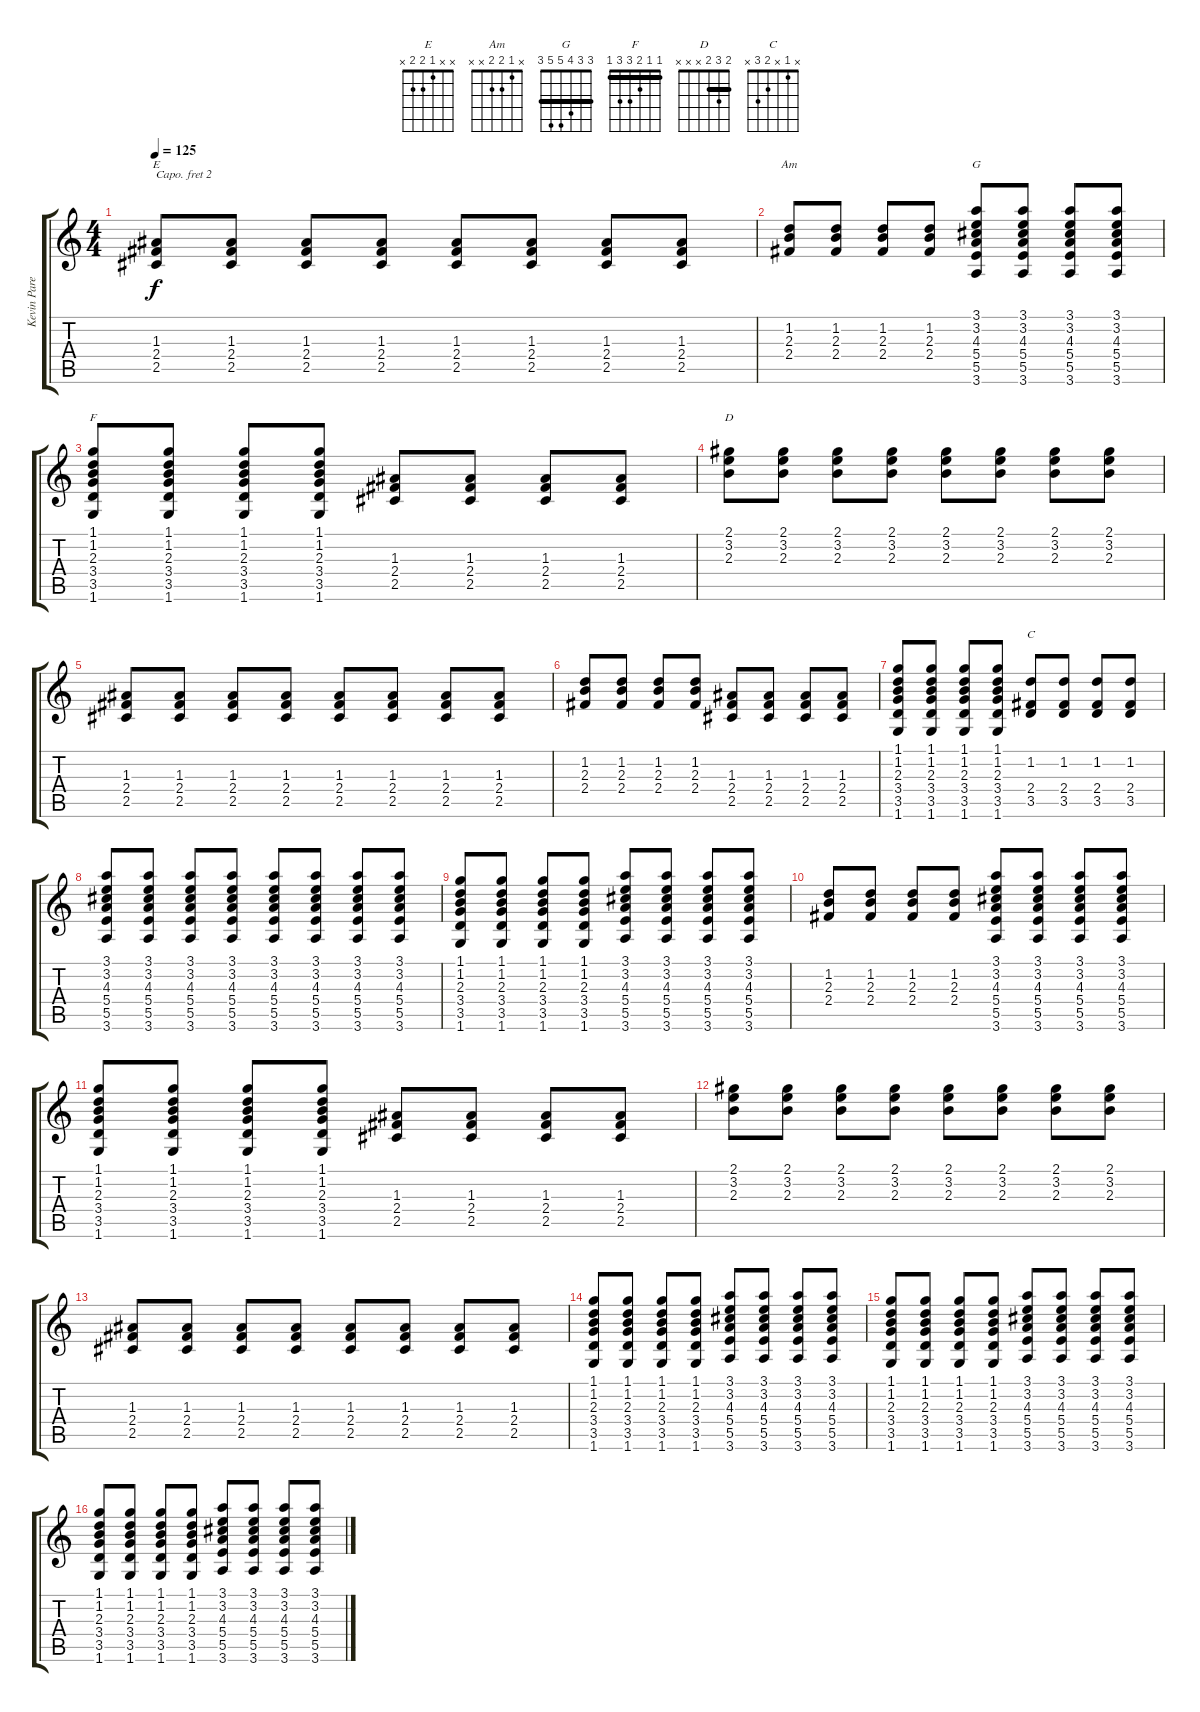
\track ("Kevin Parent " "Kevin Pare") {instrument acousticguitarsteel}
\staff {score tabs}
\capo 2
\tuning (E4 B3 G3 D3 A2 E2) {hide}
\chord ("E" x x 1 2 2 x)
\chord ("Am" x 1 2 2 x x)
\chord ("G" 3 3 4 5 5 3) {barre 3}
\chord ("F" 1 1 2 3 3 1) {barre 1}
\chord ("D" 2 3 2 x x x) {barre 2}
\chord ("C" x 1 x 2 3 x)
\ts (4 4)
\tempo 125
\clef g2
\ks c
(1.3 2.4 2.5).8{ch "E" dy f} (1.3 2.4 2.5).8 (1.3 2.4 2.5).8 (1.3 2.4 2.5).8 (1.3 2.4 2.5).8 (1.3 2.4 2.5).8 (1.3 2.4 2.5).8 (1.3 2.4 2.5).8 |
(1.2 2.3 2.4).8{ch "Am"} (1.2 2.3 2.4).8 (1.2 2.3 2.4).8 (1.2 2.3 2.4).8 (3.1 3.2 4.3 5.4 5.5 3.6).8{ch "G"} (3.1 3.2 4.3 5.4 5.5 3.6).8 (3.1 3.2 4.3 5.4 5.5 3.6).8 (3.1 3.2 4.3 5.4 5.5 3.6).8 |
(1.1 1.2 2.3 3.4 3.5 1.6).8{ch "F"} (1.1 1.2 2.3 3.4 3.5 1.6).8 (1.1 1.2 2.3 3.4 3.5 1.6).8 (1.1 1.2 2.3 3.4 3.5 1.6).8 (1.3 2.4 2.5).8 (1.3 2.4 2.5).8 (1.3 2.4 2.5).8 (1.3 2.4 2.5).8 |
(2.1 3.2 2.3).8{ch "D"} (2.1 3.2 2.3).8 (2.1 3.2 2.3).8 (2.1 3.2 2.3).8 (2.1 3.2 2.3).8 (2.1 3.2 2.3).8 (2.1 3.2 2.3).8 (2.1 3.2 2.3).8 |
(1.3 2.4 2.5).8 (1.3 2.4 2.5).8 (1.3 2.4 2.5).8 (1.3 2.4 2.5).8 (1.3 2.4 2.5).8 (1.3 2.4 2.5).8 (1.3 2.4 2.5).8 (1.3 2.4 2.5).8 |
(1.2 2.3 2.4).8 (1.2 2.3 2.4).8 (1.2 2.3 2.4).8 (1.2 2.3 2.4).8 (1.3 2.4 2.5).8 (1.3 2.4 2.5).8 (1.3 2.4 2.5).8 (1.3 2.4 2.5).8 |
(1.1 1.2 2.3 3.4 3.5 1.6).8 (1.1 1.2 2.3 3.4 3.5 1.6).8 (1.1 1.2 2.3 3.4 3.5 1.6).8 (1.1 1.2 2.3 3.4 3.5 1.6).8 (1.2 2.4 3.5).8{ch "C"} (1.2 2.4 3.5).8 (1.2 2.4 3.5).8 (1.2 2.4 3.5).8 |
(3.1 3.2 4.3 5.4 5.5 3.6).8 (3.1 3.2 4.3 5.4 5.5 3.6).8 (3.1 3.2 4.3 5.4 5.5 3.6).8 (3.1 3.2 4.3 5.4 5.5 3.6).8 (3.1 3.2 4.3 5.4 5.5 3.6).8 (3.1 3.2 4.3 5.4 5.5 3.6).8 (3.1 3.2 4.3 5.4 5.5 3.6).8 (3.1 3.2 4.3 5.4 5.5 3.6).8 |
(1.1 1.2 2.3 3.4 3.5 1.6).8 (1.1 1.2 2.3 3.4 3.5 1.6).8 (1.1 1.2 2.3 3.4 3.5 1.6).8 (1.1 1.2 2.3 3.4 3.5 1.6).8 (3.1 3.2 4.3 5.4 5.5 3.6).8 (3.1 3.2 4.3 5.4 5.5 3.6).8 (3.1 3.2 4.3 5.4 5.5 3.6).8 (3.1 3.2 4.3 5.4 5.5 3.6).8 |
(1.2 2.3 2.4).8 (1.2 2.3 2.4).8 (1.2 2.3 2.4).8 (1.2 2.3 2.4).8 (3.1 3.2 4.3 5.4 5.5 3.6).8 (3.1 3.2 4.3 5.4 5.5 3.6).8 (3.1 3.2 4.3 5.4 5.5 3.6).8 (3.1 3.2 4.3 5.4 5.5 3.6).8 |
(1.1 1.2 2.3 3.4 3.5 1.6).8 (1.1 1.2 2.3 3.4 3.5 1.6).8 (1.1 1.2 2.3 3.4 3.5 1.6).8 (1.1 1.2 2.3 3.4 3.5 1.6).8 (1.3 2.4 2.5).8 (1.3 2.4 2.5).8 (1.3 2.4 2.5).8 (1.3 2.4 2.5).8 |
(2.1 3.2 2.3).8 (2.1 3.2 2.3).8 (2.1 3.2 2.3).8 (2.1 3.2 2.3).8 (2.1 3.2 2.3).8 (2.1 3.2 2.3).8 (2.1 3.2 2.3).8 (2.1 3.2 2.3).8 |
(1.3 2.4 2.5).8 (1.3 2.4 2.5).8 (1.3 2.4 2.5).8 (1.3 2.4 2.5).8 (1.3 2.4 2.5).8 (1.3 2.4 2.5).8 (1.3 2.4 2.5).8 (1.3 2.4 2.5).8 |
(1.1 1.2 2.3 3.4 3.5 1.6).8 (1.1 1.2 2.3 3.4 3.5 1.6).8 (1.1 1.2 2.3 3.4 3.5 1.6).8 (1.1 1.2 2.3 3.4 3.5 1.6).8 (3.1 3.2 4.3 5.4 5.5 3.6).8 (3.1 3.2 4.3 5.4 5.5 3.6).8 (3.1 3.2 4.3 5.4 5.5 3.6).8 (3.1 3.2 4.3 5.4 5.5 3.6).8 |
(1.1 1.2 2.3 3.4 3.5 1.6).8 (1.1 1.2 2.3 3.4 3.5 1.6).8 (1.1 1.2 2.3 3.4 3.5 1.6).8 (1.1 1.2 2.3 3.4 3.5 1.6).8 (3.1 3.2 4.3 5.4 5.5 3.6).8 (3.1 3.2 4.3 5.4 5.5 3.6).8 (3.1 3.2 4.3 5.4 5.5 3.6).8 (3.1 3.2 4.3 5.4 5.5 3.6).8 |
(1.1 1.2 2.3 3.4 3.5 1.6).8 (1.1 1.2 2.3 3.4 3.5 1.6).8 (1.1 1.2 2.3 3.4 3.5 1.6).8 (1.1 1.2 2.3 3.4 3.5 1.6).8 (3.1 3.2 4.3 5.4 5.5 3.6).8 (3.1 3.2 4.3 5.4 5.5 3.6).8 (3.1 3.2 4.3 5.4 5.5 3.6).8 (3.1 3.2 4.3 5.4 5.5 3.6).8
